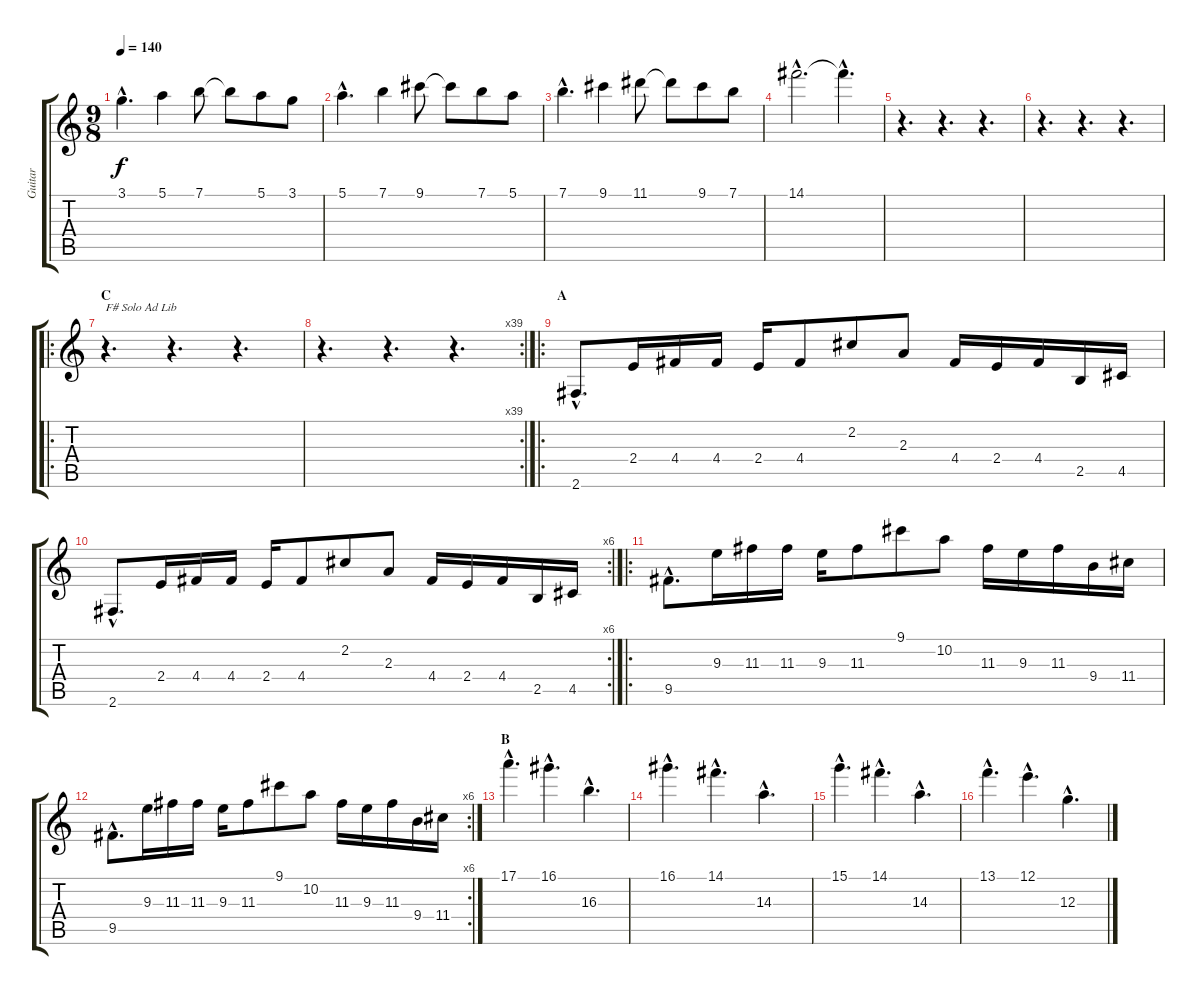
\track ("Guitar" "Guitar") {instrument overdrivenguitar}
\staff {score tabs}
\tuning (E4 B3 G3 D3 A2 E2) {hide}
\ts (9 8)
\tempo 140
\clef g2
\ks c
3.1{hac}.4{d dy f} 5.1.4 7.1.8 7.1{t}.8 5.1.8 3.1.8 |
5.1{hac}.4{d} 7.1.4 9.1.8 9.1{t}.8 7.1.8 5.1.8 |
7.1{hac}.4{d} 9.1.4 11.1.8 11.1{t}.8 9.1.8 7.1.8 |
14.1{hac}.2{d} 14.1{hac t}.4{d} |
r.4{d} r.4{d} r.4{d} |
r.4{d} r.4{d} r.4{d} |
\ro
\section ("" "C")
r.4{d txt "F# Solo Ad Lib"} r.4{d} r.4{d} |
\rc 39
r.4{d} r.4{d} r.4{d} |
\ro
\section ("" "A")
2.6{hac}.8{d} 2.4.16 4.4.16 4.4.16 2.4.16 4.4.8 2.2.8 2.3.8 4.4.16 2.4.16 4.4.16 2.5.16 4.5.16 |
\rc 6
2.6{hac}.8{d} 2.4.16 4.4.16 4.4.16 2.4.16 4.4.8 2.2.8 2.3.8 4.4.16 2.4.16 4.4.16 2.5.16 4.5.16 |
\ro
9.5{hac}.8{d} 9.3.16 11.3.16 11.3.16 9.3.16 11.3.8 9.1.8 10.2.8 11.3.16 9.3.16 11.3.16 9.4.16 11.4.16 |
\rc 6
9.5{hac}.8{d} 9.3.16 11.3.16 11.3.16 9.3.16 11.3.8 9.1.8 10.2.8 11.3.16 9.3.16 11.3.16 9.4.16 11.4.16 |
\section ("" "B")
17.1{hac}.4{d} 16.1{hac}.4{d} 16.3{hac}.4{d} |
16.1{hac}.4{d} 14.1{hac}.4{d} 14.3{hac}.4{d} |
15.1{hac}.4{d} 14.1{hac}.4{d} 14.3{hac}.4{d} |
13.1{hac}.4{d} 12.1{hac}.4{d} 12.3{hac}.4{d}
